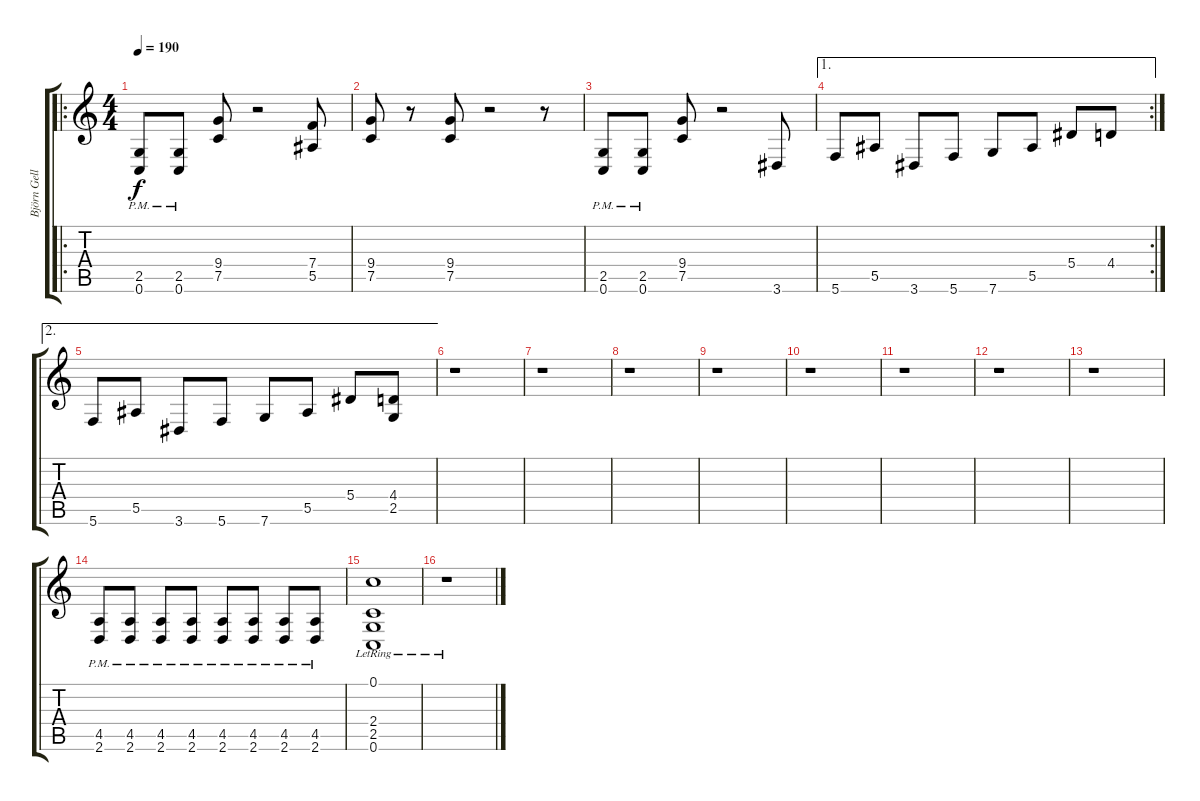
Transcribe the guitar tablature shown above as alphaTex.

\track ("Björn Gellotte" "Björn Gell") {instrument distortionguitar}
\staff {score tabs}
\tuning (C4 G3 Eb3 Bb2 F2 C2) {hide}
\ro
\ts (4 4)
\tempo 190
\clef g2
\ks c
(2.5{pm} 0.6{pm}).8{dy f} (2.5{pm} 0.6{pm}).8 (9.4 7.5).8 r.2 (7.4 5.5).8 |
(9.4 7.5).8 r.8 (9.4 7.5).8 r.2 r.8 |
(2.5{pm} 0.6{pm}).8 (2.5{pm} 0.6{pm}).8 (9.4 7.5).8 r.2 3.6.8 |
\ae 1
\rc 2
5.6.8 5.5.8 3.6.8 5.6.8 7.6.8 5.5.8 5.4.8 4.4.8 |
\ae 2
5.6.8 5.5.8 3.6.8 5.6.8 7.6.8 5.5.8 5.4.8 (4.4 2.5).8 |
r.1 |
r.1 |
r.1 |
r.1 |
r.1 |
r.1 |
r.1 |
r.1 |
(4.5{pm} 2.6{pm}).8 (4.5{pm} 2.6{pm}).8 (4.5{pm} 2.6{pm}).8 (4.5{pm} 2.6{pm}).8 (4.5{pm} 2.6{pm}).8 (4.5{pm} 2.6{pm}).8 (4.5{pm} 2.6{pm}).8 (4.5{pm} 2.6{pm}).8 |
(0.1{lr} 2.4{lr} 2.5{lr} 0.6{lr}).1 |
r.1
